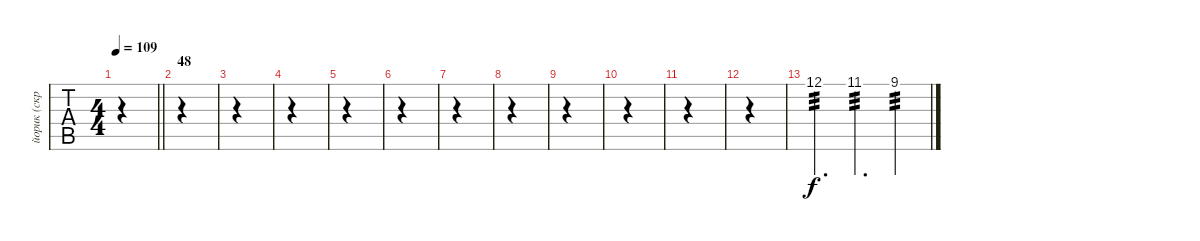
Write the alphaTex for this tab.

\track ("йорик (скрипка)" "йорик (скр") {instrument violin}
\staff {tabs}
\tuning (E4 B3 G3 D3 A2 E2) {hide}
\ts (4 4)
\tempo 109
\clef g2
\barLineRight lightlight
\ks c
|
\section ("" "48")
|
|
|
|
|
|
|
|
|
|
|
12.1.4{d tp 3 balance 12} 11.1.4{d tp 3} 9.1.4{tp 3}
